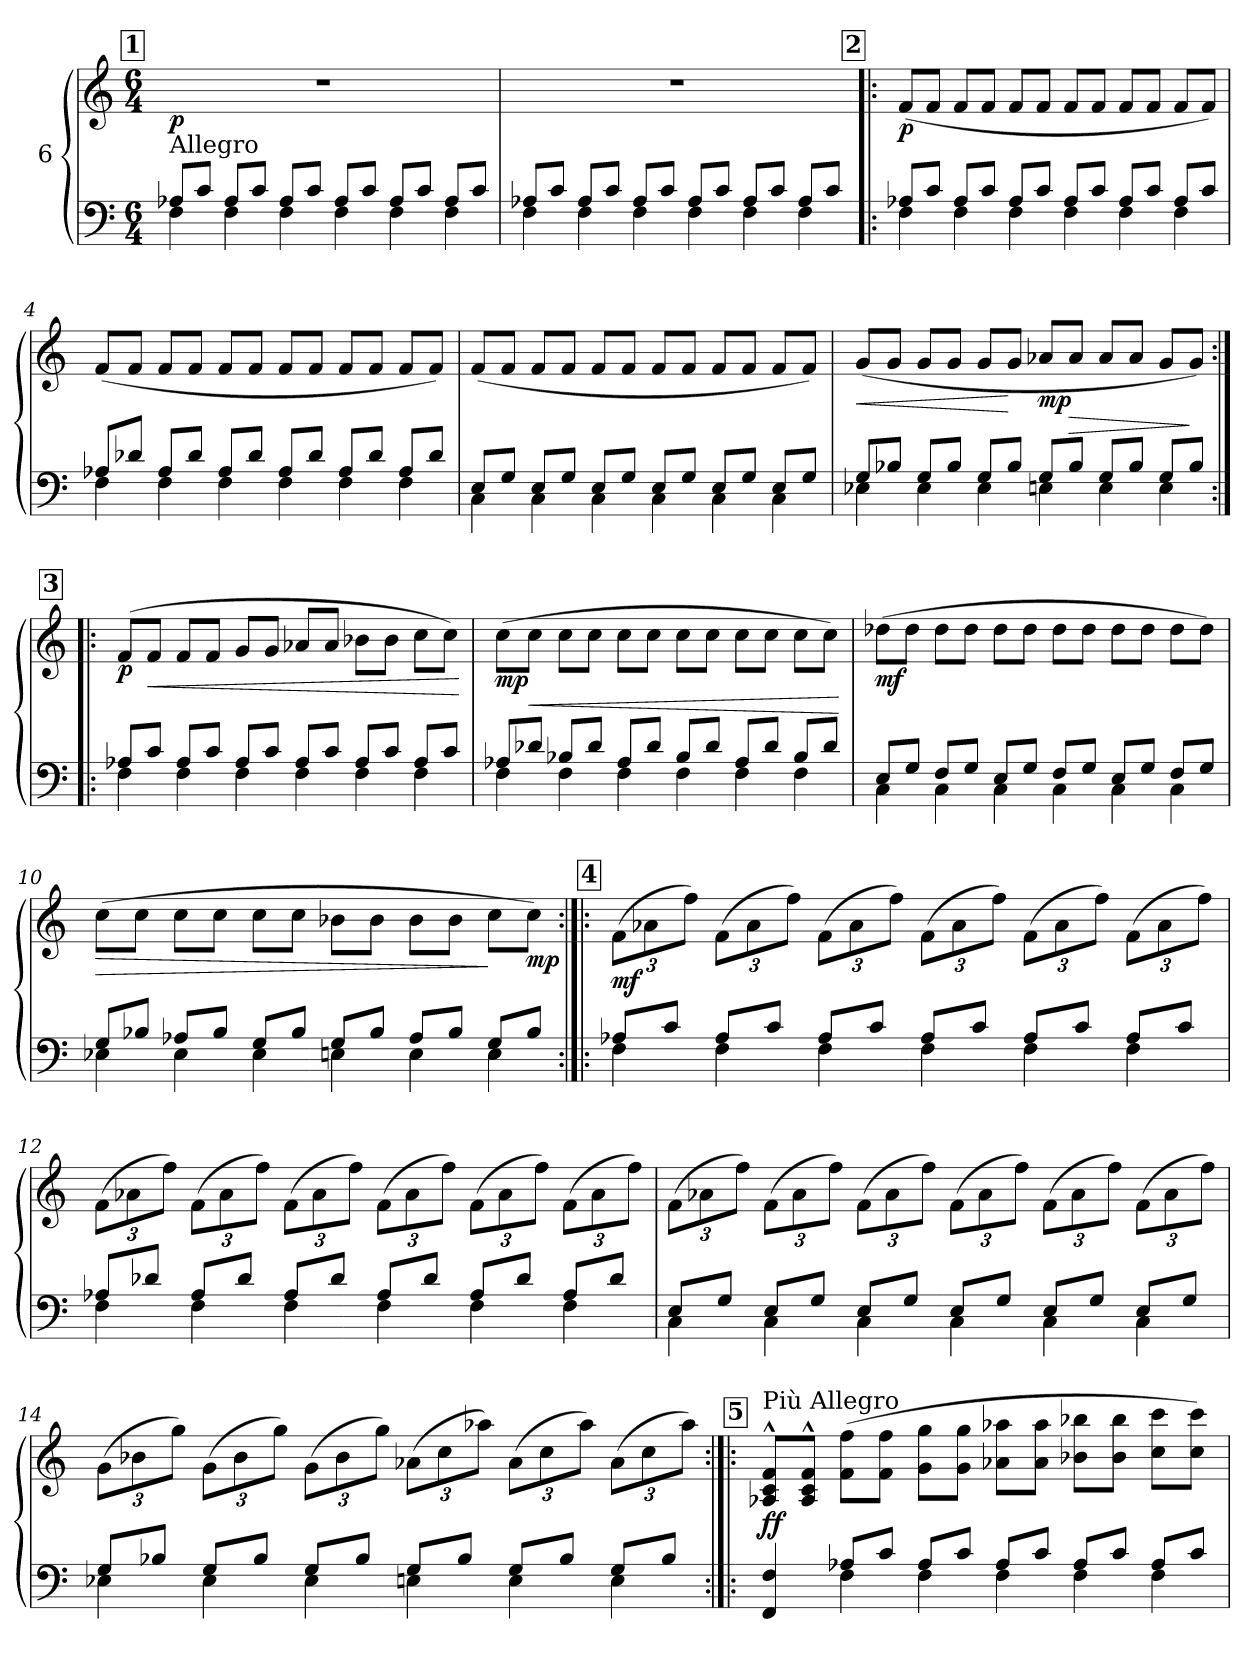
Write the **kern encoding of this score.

**kern	**kern	**dynam
*part1	*part1	*part1
*staff2	*staff1	*staff1/2
*I"6	*	*
*clefF4	*clefG2	*
*k[]	*k[]	*
*M6/4	*M6/4	*
*MM132	*MM132	*
!!LO:REH:place=s1:a:B:fs=14:t=1
=1	=1	=1
*^	*	*
!LO:TX:a:t=Allegro	!	!	!
!	!	!	!LO:DY:b
8A-X/L	4F\	1.r	p
8c/J	.	.	.
8A-/L	4F\	.	.
8c/J	.	.	.
8A-/L	4F\	.	.
8c/J	.	.	.
8A-/L	4F\	.	.
8c/J	.	.	.
8A-/L	4F\	.	.
8c/J	.	.	.
8A-/L	4F\	.	.
8c/J	.	.	.
=2	=2	=2	=2
8A-X/L	4F\	1.r	.
8c/J	.	.	.
8A-/L	4F\	.	.
8c/J	.	.	.
8A-/L	4F\	.	.
8c/J	.	.	.
8A-/L	4F\	.	.
8c/J	.	.	.
8A-/L	4F\	.	.
8c/J	.	.	.
8A-/L	4F\	.	.
8c/J	.	.	.
!!LO:REH:place=s1:a:B:fs=14:t=2
=3!|:	=3!|:	=3!|:	=3!|:
!	!	!	!LO:DY:b
8A-X/L	4F\	(8f/L	p
8c/J	.	8f/J	.
8A-/L	4F\	8f/L	.
8c/J	.	8f/J	.
8A-/L	4F\	8f/L	.
8c/J	.	8f/J	.
8A-/L	4F\	8f/L	.
8c/J	.	8f/J	.
8A-/L	4F\	8f/L	.
8c/J	.	8f/J	.
8A-/L	4F\	8f/L	.
8c/J	.	8f/J)	.
!!LO:LB:g=z
=4	=4	=4	=4
8A-X/L	4F\	(8f/L	.
8d-X/J	.	8f/J	.
8A-/L	4F\	8f/L	.
8d-/J	.	8f/J	.
8A-/L	4F\	8f/L	.
8d-/J	.	8f/J	.
8A-/L	4F\	8f/L	.
8d-/J	.	8f/J	.
8A-/L	4F\	8f/L	.
8d-/J	.	8f/J	.
8A-/L	4F\	8f/L	.
8d-/J	.	8f/J)	.
=5	=5	=5	=5
8E/L	4C\	(8f/L	.
8G/J	.	8f/J	.
8E/L	4C\	8f/L	.
8G/J	.	8f/J	.
8E/L	4C\	8f/L	.
8G/J	.	8f/J	.
8E/L	4C\	8f/L	.
8G/J	.	8f/J	.
8E/L	4C\	8f/L	.
8G/J	.	8f/J	.
8E/L	4C\	8f/L	.
8G/J	.	8f/J)	.
=6	=6	=6	=6
!	!	!	!LO:HP:b
8G/L	4E-X\	(8g/L	<
8B-X/J	.	8g/J	.
8G/L	4E-\	8g/L	.
8B-/J	.	8g/J	.
8G/L	4E-\	8g/L	.
8B-/J	.	8g/J	[
!	!	!	!LO:DY:b
8G/L	4En\	8a-X/L	mp
!	!	!	!LO:HP:b
8B-/J	.	8a-/J	>
8G/L	4E\	8a-/L	.
8B-/J	.	8a-/J	.
8G/L	4E\	8g/L	.
8B-/J	.	8g/J)	]
!!LO:LB:g=z
!!LO:REH:place=s1:a:B:fs=8.8:t=3
=7:|!|:	=7:|!|:	=7:|!|:	=7:|!|:
!	!	!	!LO:DY:b
8A-X/L	4F\	(>8f/L	p
!	!	!	!LO:HP:b
8c/J	.	8f/J	<
8A-/L	4F\	8f/L	.
8c/J	.	8f/J	.
8A-/L	4F\	8g/L	.
8c/J	.	8g/J	.
8A-/L	4F\	8a-X/L	.
8c/J	.	8a-/J	.
8A-/L	4F\	8b-X\L	.
8c/J	.	8b-\J	.
8A-/L	4F\	8cc\L	.
8c/J	.	8cc\J)	.
*v	*v	*	*
.	.	[
=8	=8	=8
*^	*	*
!	!	!	!LO:DY:b
8A-X/L	4F\	(>8cc\L	mp
!	!	!	!LO:HP:b
8d-X/J	.	8cc\J	<
8B-X/L	4F\	8cc\L	.
8d-/J	.	8cc\J	.
8A-/L	4F\	8cc\L	.
8d-/J	.	8cc\J	.
8B-/L	4F\	8cc\L	.
8d-/J	.	8cc\J	.
8A-/L	4F\	8cc\L	.
8d-/J	.	8cc\J	.
8B-/L	4F\	8cc\L	.
8d-/J	.	8cc\J)	.
*v	*v	*	*
.	.	[
=9	=9	=9
*^	*	*
!	!	!	!LO:DY:b
8E/L	4C\	(>8dd-X\L	mf
8G/J	.	8dd-\J	.
8F/L	4C\	8dd-\L	.
8G/J	.	8dd-\J	.
8E/L	4C\	8dd-\L	.
8G/J	.	8dd-\J	.
8F/L	4C\	8dd-\L	.
8G/J	.	8dd-\J	.
8E/L	4C\	8dd-\L	.
8G/J	.	8dd-\J	.
8F/L	4C\	8dd-\L	.
8G/J	.	8dd-\J)	.
!!LO:LB:g=z
=10	=10	=10	=10
!	!	!	!LO:HP:b
8G/L	4E-X\	(>8cc\L	>
8B-X/J	.	8cc\J	.
8A-X/L	4E-\	8cc\L	.
8B-/J	.	8cc\J	.
8G/L	4E-\	8cc\L	.
8B-/J	.	8cc\J	.
8G/L	4En\	8b-X\L	.
8B-/J	.	8b-\J	.
8A-/L	4E\	8b-\L	.
8B-/J	.	8b-\J	.
8G/L	4E\	8cc\L	]
!	!	!	!LO:DY:b
8B-/J	.	8cc\J)	mp
!!LO:REH:place=s1:a:B:fs=8.8:t=4
=11:|!|:	=11:|!|:	=11:|!|:	=11:|!|:
*	*	*Xbrackettup	*
!	!	!	!LO:DY:b
8A-X/L	4F\	(>12f\L	mf
.	.	12a-X\	.
8c/J	.	.	.
.	.	12ff\J)	.
8A-/L	4F\	(>12f\L	.
.	.	12a-\	.
8c/J	.	.	.
.	.	12ff\J)	.
8A-/L	4F\	(>12f\L	.
.	.	12a-\	.
8c/J	.	.	.
.	.	12ff\J)	.
8A-/L	4F\	(>12f\L	.
.	.	12a-\	.
8c/J	.	.	.
.	.	12ff\J)	.
8A-/L	4F\	(>12f\L	.
.	.	12a-\	.
8c/J	.	.	.
.	.	12ff\J)	.
8A-/L	4F\	(>12f\L	.
.	.	12a-\	.
8c/J	.	.	.
.	.	12ff\J)	.
=12	=12	=12	=12
8A-X/L	4F\	(>12f\L	.
.	.	12a-X\	.
8d-X/J	.	.	.
.	.	12ff\J)	.
8A-/L	4F\	(>12f\L	.
.	.	12a-\	.
8d-/J	.	.	.
.	.	12ff\J)	.
8A-/L	4F\	(>12f\L	.
.	.	12a-\	.
8d-/J	.	.	.
.	.	12ff\J)	.
8A-/L	4F\	(>12f\L	.
.	.	12a-\	.
8d-/J	.	.	.
.	.	12ff\J)	.
8A-/L	4F\	(>12f\L	.
.	.	12a-\	.
8d-/J	.	.	.
.	.	12ff\J)	.
8A-/L	4F\	(>12f\L	.
.	.	12a-\	.
8d-/J	.	.	.
.	.	12ff\J)	.
!!LO:LB:g=z
=13	=13	=13	=13
8E/L	4C\	(>12f\L	.
.	.	12a-X\	.
8G/J	.	.	.
.	.	12ff\J)	.
8E/L	4C\	(>12f\L	.
.	.	12a-\	.
8G/J	.	.	.
.	.	12ff\J)	.
8E/L	4C\	(>12f\L	.
.	.	12a-\	.
8G/J	.	.	.
.	.	12ff\J)	.
8E/L	4C\	(>12f\L	.
.	.	12a-\	.
8G/J	.	.	.
.	.	12ff\J)	.
8E/L	4C\	(>12f\L	.
.	.	12a-\	.
8G/J	.	.	.
.	.	12ff\J)	.
8E/L	4C\	(>12f\L	.
.	.	12a-\	.
8G/J	.	.	.
.	.	12ff\J)	.
=14	=14	=14	=14
8G/L	4E-X\	(>12g\L	.
.	.	12b-X\	.
8B-X/J	.	.	.
.	.	12gg\J)	.
8G/L	4E-\	(>12g\L	.
.	.	12b-\	.
8B-/J	.	.	.
.	.	12gg\J)	.
8G/L	4E-\	(>12g\L	.
.	.	12b-\	.
8B-/J	.	.	.
.	.	12gg\J)	.
8G/L	4En\	(>12a-X\L	.
.	.	12cc\	.
8B-/J	.	.	.
.	.	12aa-X\J)	.
8G/L	4E\	(>12a-\L	.
.	.	12cc\	.
8B-/J	.	.	.
.	.	12aa-\J)	.
8G/L	4E\	(>12a-\L	.
.	.	12cc\	.
8B-/J	.	.	.
.	.	12aa-\J)	.
!!LO:REH:place=s1:a:B:fs=8.8:t=5
=15:|!|:	=15:|!|:	=15:|!|:	=15:|!|:
!	!	!LO:TX:a:t=Più Allegro	!
!	!	!	!LO:DY:b
4FF/ 4F/	4ryy	8A-X/^^ 8c/^^ 8f/^^L	ff
.	.	8A-/^^ 8c/^^ 8f/^^J	.
8A-X/L	4F\	(>8f\ 8ff\L	.
8c/J	.	8f\ 8ff\J	.
8A-/L	4F\	8g\ 8gg\L	.
8c/J	.	8g\ 8gg\J	.
8A-/L	4F\	8a-X\ 8aa-X\L	.
8c/J	.	8a-\ 8aa-\J	.
8A-/L	4F\	8b-X\ 8bb-X\L	.
8c/J	.	8b-\ 8bb-\J	.
8A-/L	4F\	8cc\ 8ccc\L	.
8c/J	.	8cc\ 8ccc\J)	.
*v	*v	*	*
=	=	=
*-	*-	*-
